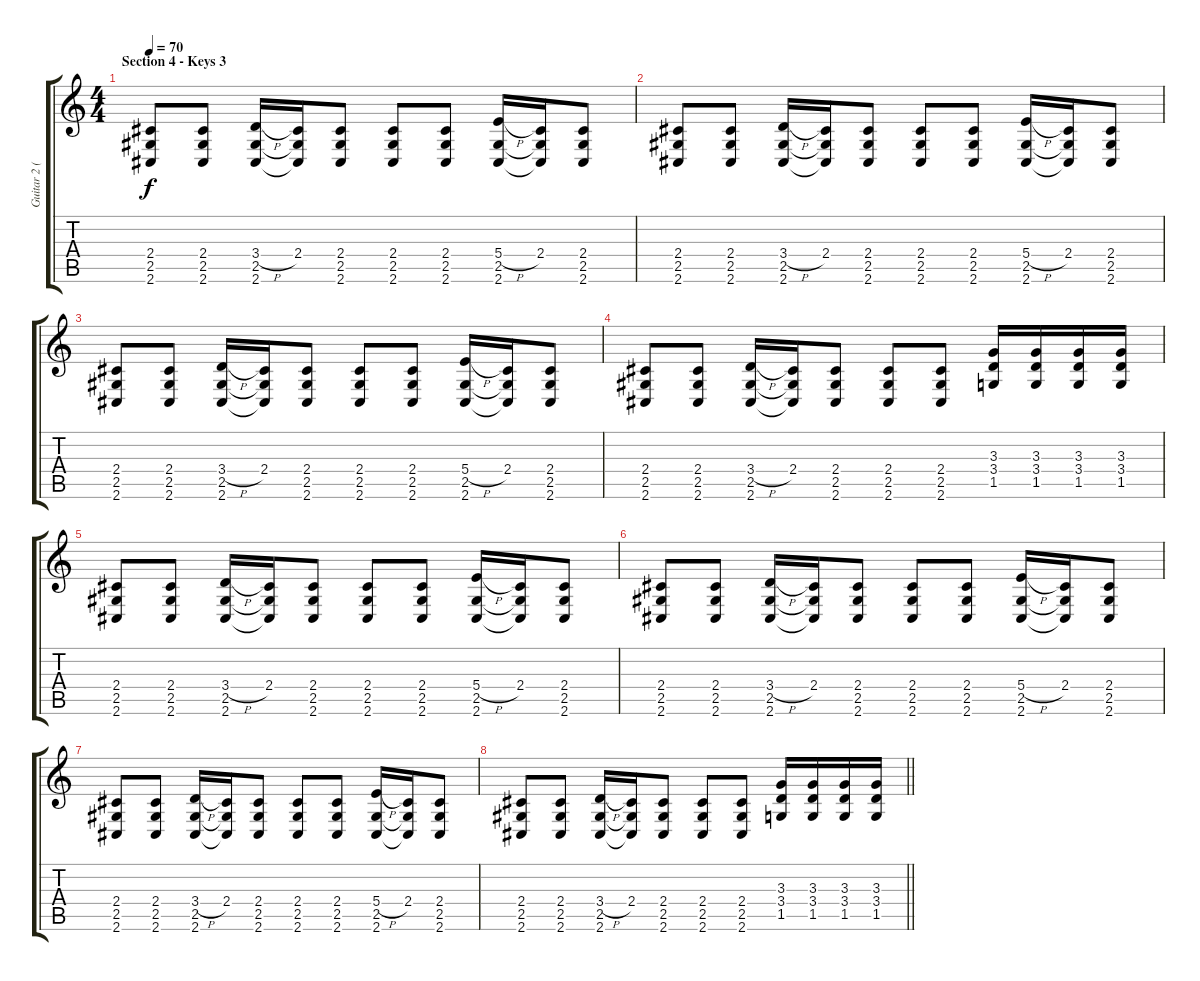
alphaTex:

\track ("Guitar 2 (Distortion)" "Guitar 2 (") {instrument distortionguitar}
\staff {score tabs}
\tuning (Db4 Ab3 E3 B2 Gb2 B1) {hide}
\ts (4 4)
\section ("" "Section 4 - Keys 3")
\tempo 70
\clef g2
\ks c
(2.4 2.5 2.6).8{dy f} (2.4 2.5 2.6).8 (3.4{h} 2.5 2.6).16 (2.4 2.5{t} 2.6{t}).16 (2.4 2.5 2.6).8 (2.4 2.5 2.6).8 (2.4 2.5 2.6).8 (5.4{h} 2.5 2.6).16 (2.4 2.5{t} 2.6{t}).16 (2.4 2.5 2.6).8 |
(2.4 2.5 2.6).8 (2.4 2.5 2.6).8 (3.4{h} 2.5 2.6).16 (2.4 2.5{t} 2.6{t}).16 (2.4 2.5 2.6).8 (2.4 2.5 2.6).8 (2.4 2.5 2.6).8 (5.4{h} 2.5 2.6).16 (2.4 2.5{t} 2.6{t}).16 (2.4 2.5 2.6).8 |
(2.4 2.5 2.6).8 (2.4 2.5 2.6).8 (3.4{h} 2.5 2.6).16 (2.4 2.5{t} 2.6{t}).16 (2.4 2.5 2.6).8 (2.4 2.5 2.6).8 (2.4 2.5 2.6).8 (5.4{h} 2.5 2.6).16 (2.4 2.5{t} 2.6{t}).16 (2.4 2.5 2.6).8 |
(2.4 2.5 2.6).8 (2.4 2.5 2.6).8 (3.4{h} 2.5 2.6).16 (2.4 2.5{t} 2.6{t}).16 (2.4 2.5 2.6).8 (2.4 2.5 2.6).8 (2.4 2.5 2.6).8 (3.3 3.4 1.5).16 (3.3 3.4 1.5).16 (3.3 3.4 1.5).16 (3.3 3.4 1.5).16 |
(2.4 2.5 2.6).8 (2.4 2.5 2.6).8 (3.4{h} 2.5 2.6).16 (2.4 2.5{t} 2.6{t}).16 (2.4 2.5 2.6).8 (2.4 2.5 2.6).8 (2.4 2.5 2.6).8 (5.4{h} 2.5 2.6).16 (2.4 2.5{t} 2.6{t}).16 (2.4 2.5 2.6).8 |
(2.4 2.5 2.6).8 (2.4 2.5 2.6).8 (3.4{h} 2.5 2.6).16 (2.4 2.5{t} 2.6{t}).16 (2.4 2.5 2.6).8 (2.4 2.5 2.6).8 (2.4 2.5 2.6).8 (5.4{h} 2.5 2.6).16 (2.4 2.5{t} 2.6{t}).16 (2.4 2.5 2.6).8 |
(2.4 2.5 2.6).8 (2.4 2.5 2.6).8 (3.4{h} 2.5 2.6).16 (2.4 2.5{t} 2.6{t}).16 (2.4 2.5 2.6).8 (2.4 2.5 2.6).8 (2.4 2.5 2.6).8 (5.4{h} 2.5 2.6).16 (2.4 2.5{t} 2.6{t}).16 (2.4 2.5 2.6).8 |
\barLineRight lightlight
(2.4 2.5 2.6).8 (2.4 2.5 2.6).8 (3.4{h} 2.5 2.6).16 (2.4 2.5{t} 2.6{t}).16 (2.4 2.5 2.6).8 (2.4 2.5 2.6).8 (2.4 2.5 2.6).8 (3.3 3.4 1.5).16 (3.3 3.4 1.5).16 (3.3 3.4 1.5).16 (3.3 3.4 1.5).16
